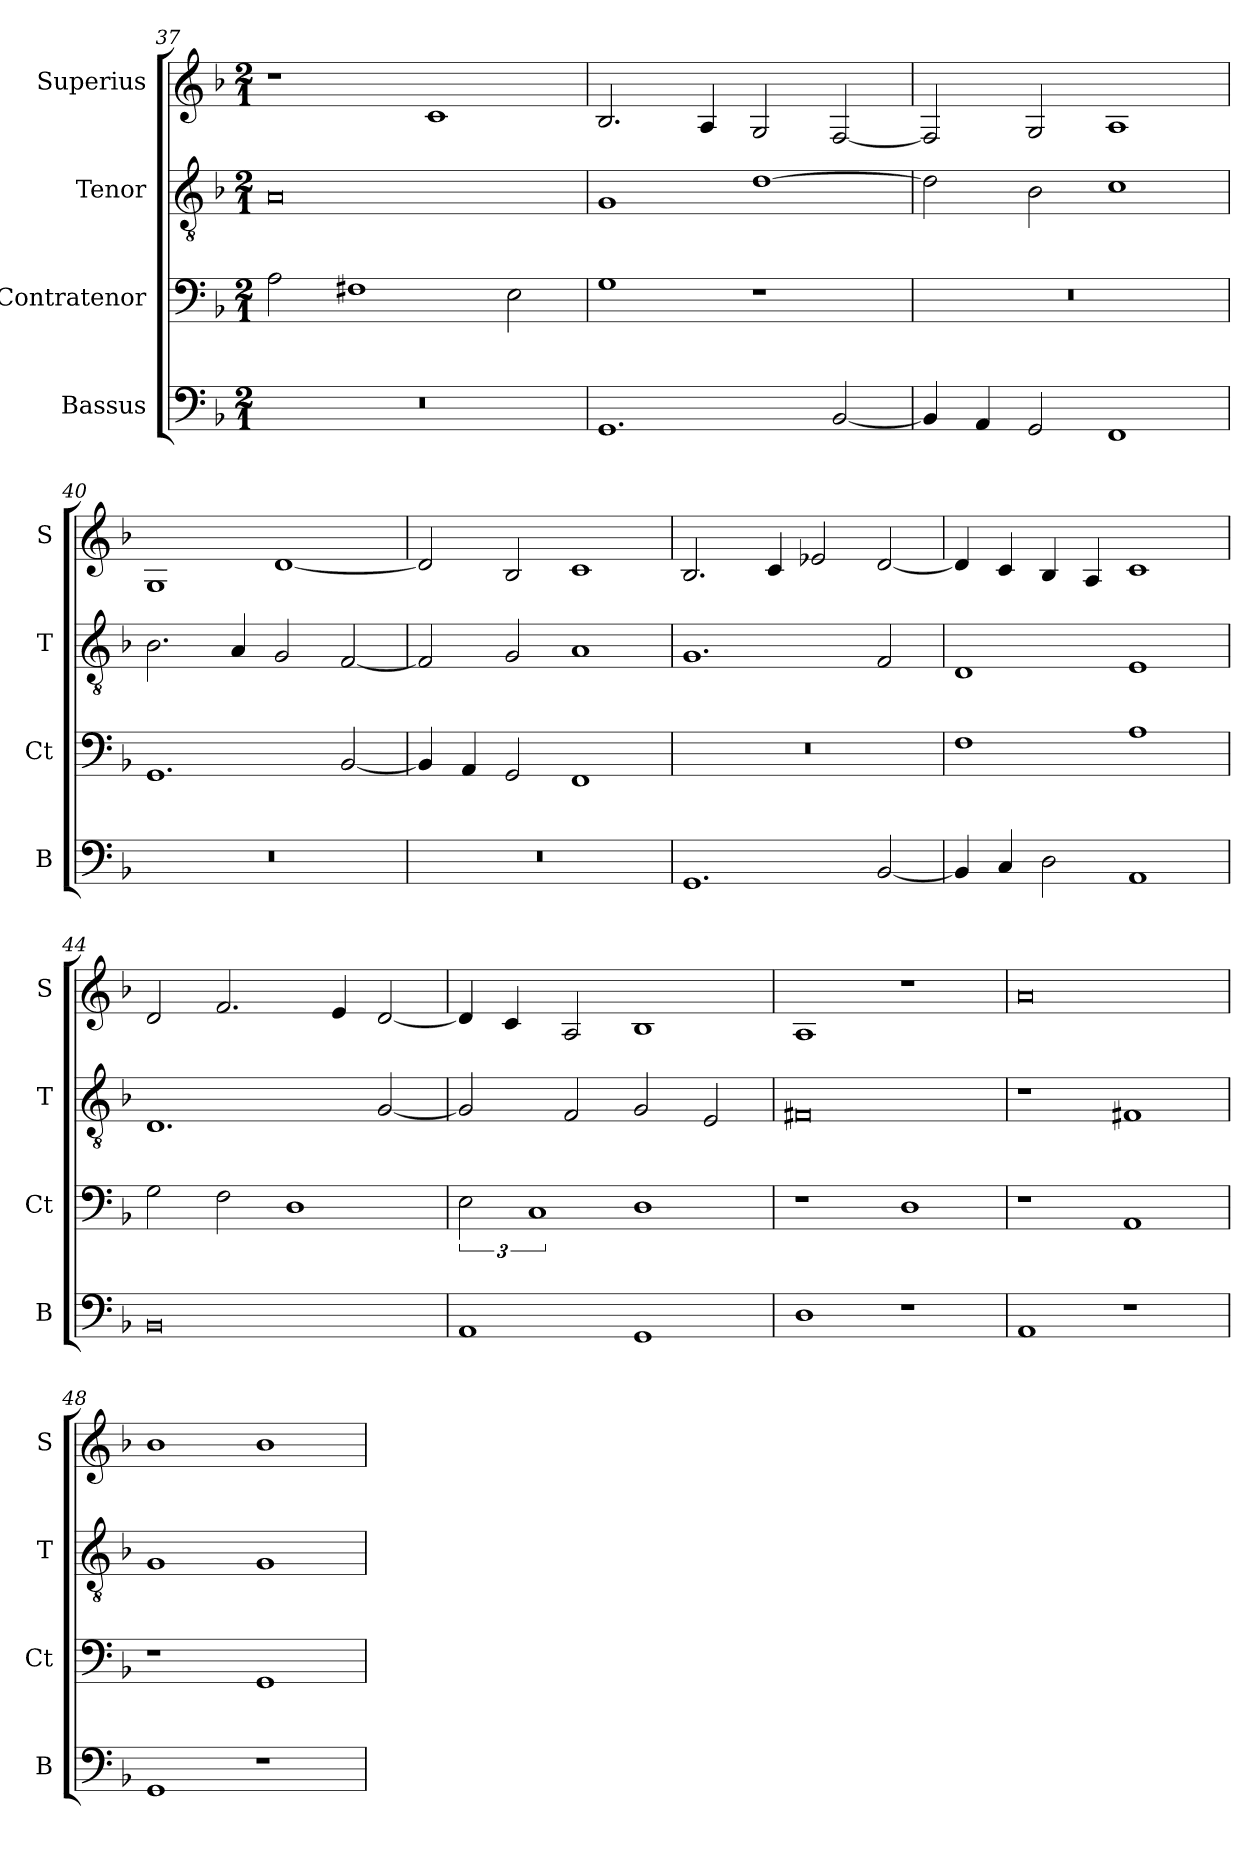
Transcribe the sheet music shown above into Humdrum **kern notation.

**kern	**kern	**kern	**kern
*part4	*part3	*part2	*part1
*staff4	*staff3	*staff2	*staff1
*I"Bassus	*I"Contratenor	*I"Tenor	*I"Superius
*I'B	*I'Ct	*I'T	*I'S
*clefF4	*clefF4	*clefGv2	*clefG2
*k[b-]	*k[b-]	*k[b-]	*k[b-]
*M2/1	*M2/1	*M2/1	*M2/1
=37	=37	=37	=37
0r	2A\	0A	1r
.	1F#X	.	.
.	.	.	1c
.	2E\	.	.
=38	=38	=38	=38
1.GG	1G	1G	2.B-/
.	.	.	4A/
.	1r	[1d	2G/
[2BB-/	.	.	[2F/
=39	=39	=39	=39
4BB-/]	0r	2d\]	2F/]
4AA/	.	.	.
2GG/	.	2B-\	2G/
1FF	.	1c	1A
=40	=40	=40	=40
0r	1.GG	2.B-\	1G
.	.	4A/	.
.	.	2G/	[1d
.	[2BB-/	[2F/	.
=41	=41	=41	=41
0r	4BB-/]	2F/]	2d/]
.	4AA/	.	.
.	2GG/	2G/	2B-/
.	1FF	1A	1c
=42	=42	=42	=42
1.GG	0r	1.G	2.B-/
.	.	.	4c/
.	.	.	2e-X/
[2BB-/	.	2F/	[2d/
=43	=43	=43	=43
4BB-/]	1F	1D	4d/]
4C/	.	.	4c/
2D\	.	.	4B-/
.	.	.	4A/
1AA	1A	1E	1c
=44	=44	=44	=44
0BB-	2G\	1.D	2d/
.	2F\	.	2.f/
.	1D	.	.
.	.	.	4e/
.	.	[2G/	[2d/
=45	=45	=45	=45
1AA	3E\	2G/]	4d/]
.	.	.	4c/
.	3%2C	.	.
.	.	2F/	2A/
1GG	1D	2G/	1B-
.	.	2E/	.
=46	=46	=46	=46
1D	1r	0F#X	1A
1r	1D	.	1r
=47	=47	=47	=47
1AA	1r	1r	0a
1r	1AA	1F#X	.
=48	=48	=48	=48
1GG	1r	1G	1b-
1r	1GG	1G	1b-
=	=	=	=
*-	*-	*-	*-
